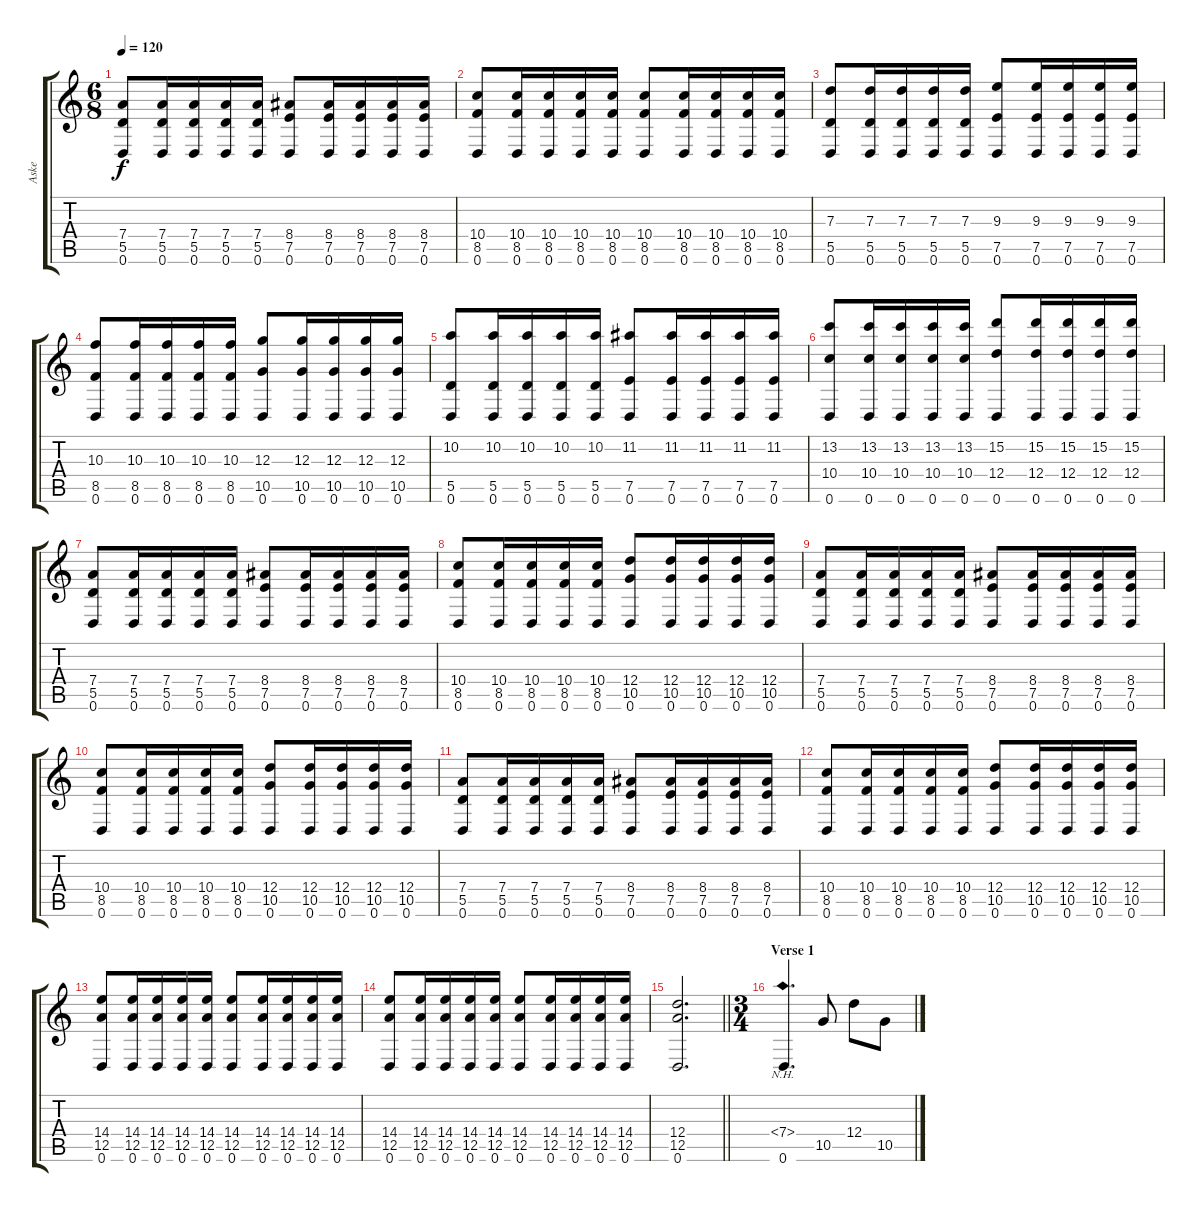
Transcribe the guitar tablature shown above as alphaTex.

\track ("Aske" "Aske") {solo instrument overdrivenguitar}
\staff {score tabs}
\tuning (E4 B3 G3 D3 A2 D2) {hide}
\ts (6 8)
\tempo 120
\clef g2
\ks c
(7.4 5.5 0.6).8{dy f} (7.4 5.5 0.6).16 (7.4 5.5 0.6).16 (7.4 5.5 0.6).16 (7.4 5.5 0.6).16 (8.4 7.5 0.6).8 (8.4 7.5 0.6).16 (8.4 7.5 0.6).16 (8.4 7.5 0.6).16 (8.4 7.5 0.6).16 |
(10.4 8.5 0.6).8 (10.4 8.5 0.6).16 (10.4 8.5 0.6).16 (10.4 8.5 0.6).16 (10.4 8.5 0.6).16 (10.4 8.5 0.6).8 (10.4 8.5 0.6).16 (10.4 8.5 0.6).16 (10.4 8.5 0.6).16 (10.4 8.5 0.6).16 |
(7.3 5.5 0.6).8 (7.3 5.5 0.6).16 (7.3 5.5 0.6).16 (7.3 5.5 0.6).16 (7.3 5.5 0.6).16 (9.3 7.5 0.6).8 (9.3 7.5 0.6).16 (9.3 7.5 0.6).16 (9.3 7.5 0.6).16 (9.3 7.5 0.6).16 |
(10.3 8.5 0.6).8 (10.3 8.5 0.6).16 (10.3 8.5 0.6).16 (10.3 8.5 0.6).16 (10.3 8.5 0.6).16 (12.3 10.5 0.6).8 (12.3 10.5 0.6).16 (12.3 10.5 0.6).16 (12.3 10.5 0.6).16 (12.3 10.5 0.6).16 |
(10.2 5.5 0.6).8 (10.2 5.5 0.6).16 (10.2 5.5 0.6).16 (10.2 5.5 0.6).16 (10.2 5.5 0.6).16 (11.2 7.5 0.6).8 (11.2 7.5 0.6).16 (11.2 7.5 0.6).16 (11.2 7.5 0.6).16 (11.2 7.5 0.6).16 |
(13.2 10.4 0.6).8 (13.2 10.4 0.6).16 (13.2 10.4 0.6).16 (13.2 10.4 0.6).16 (13.2 10.4 0.6).16 (15.2 12.4 0.6).8 (15.2 12.4 0.6).16 (15.2 12.4 0.6).16 (15.2 12.4 0.6).16 (15.2 12.4 0.6).16 |
(7.4 5.5 0.6).8 (7.4 5.5 0.6).16 (7.4 5.5 0.6).16 (7.4 5.5 0.6).16 (7.4 5.5 0.6).16 (8.4 7.5 0.6).8 (8.4 7.5 0.6).16 (8.4 7.5 0.6).16 (8.4 7.5 0.6).16 (8.4 7.5 0.6).16 |
(10.4 8.5 0.6).8 (10.4 8.5 0.6).16 (10.4 8.5 0.6).16 (10.4 8.5 0.6).16 (10.4 8.5 0.6).16 (12.4 10.5 0.6).8 (12.4 10.5 0.6).16 (12.4 10.5 0.6).16 (12.4 10.5 0.6).16 (12.4 10.5 0.6).16 |
(7.4 5.5 0.6).8 (7.4 5.5 0.6).16 (7.4 5.5 0.6).16 (7.4 5.5 0.6).16 (7.4 5.5 0.6).16 (8.4 7.5 0.6).8 (8.4 7.5 0.6).16 (8.4 7.5 0.6).16 (8.4 7.5 0.6).16 (8.4 7.5 0.6).16 |
(10.4 8.5 0.6).8 (10.4 8.5 0.6).16 (10.4 8.5 0.6).16 (10.4 8.5 0.6).16 (10.4 8.5 0.6).16 (12.4 10.5 0.6).8 (12.4 10.5 0.6).16 (12.4 10.5 0.6).16 (12.4 10.5 0.6).16 (12.4 10.5 0.6).16 |
(7.4 5.5 0.6).8 (7.4 5.5 0.6).16 (7.4 5.5 0.6).16 (7.4 5.5 0.6).16 (7.4 5.5 0.6).16 (8.4 7.5 0.6).8 (8.4 7.5 0.6).16 (8.4 7.5 0.6).16 (8.4 7.5 0.6).16 (8.4 7.5 0.6).16 |
(10.4 8.5 0.6).8 (10.4 8.5 0.6).16 (10.4 8.5 0.6).16 (10.4 8.5 0.6).16 (10.4 8.5 0.6).16 (12.4 10.5 0.6).8 (12.4 10.5 0.6).16 (12.4 10.5 0.6).16 (12.4 10.5 0.6).16 (12.4 10.5 0.6).16 |
(14.4 12.5 0.6).8 (14.4 12.5 0.6).16 (14.4 12.5 0.6).16 (14.4 12.5 0.6).16 (14.4 12.5 0.6).16 (14.4 12.5 0.6).8 (14.4 12.5 0.6).16 (14.4 12.5 0.6).16 (14.4 12.5 0.6).16 (14.4 12.5 0.6).16 |
(14.4 12.5 0.6).8 (14.4 12.5 0.6).16 (14.4 12.5 0.6).16 (14.4 12.5 0.6).16 (14.4 12.5 0.6).16 (14.4 12.5 0.6).8 (14.4 12.5 0.6).16 (14.4 12.5 0.6).16 (14.4 12.5 0.6).16 (14.4 12.5 0.6).16 |
\barLineRight lightlight
(12.4 12.5 0.6).2{d} |
\ts (3 4)
\section ("" "Verse 1")
(7.4{nh} 0.6).4{d} 10.5.8 12.4.8 10.5.8
